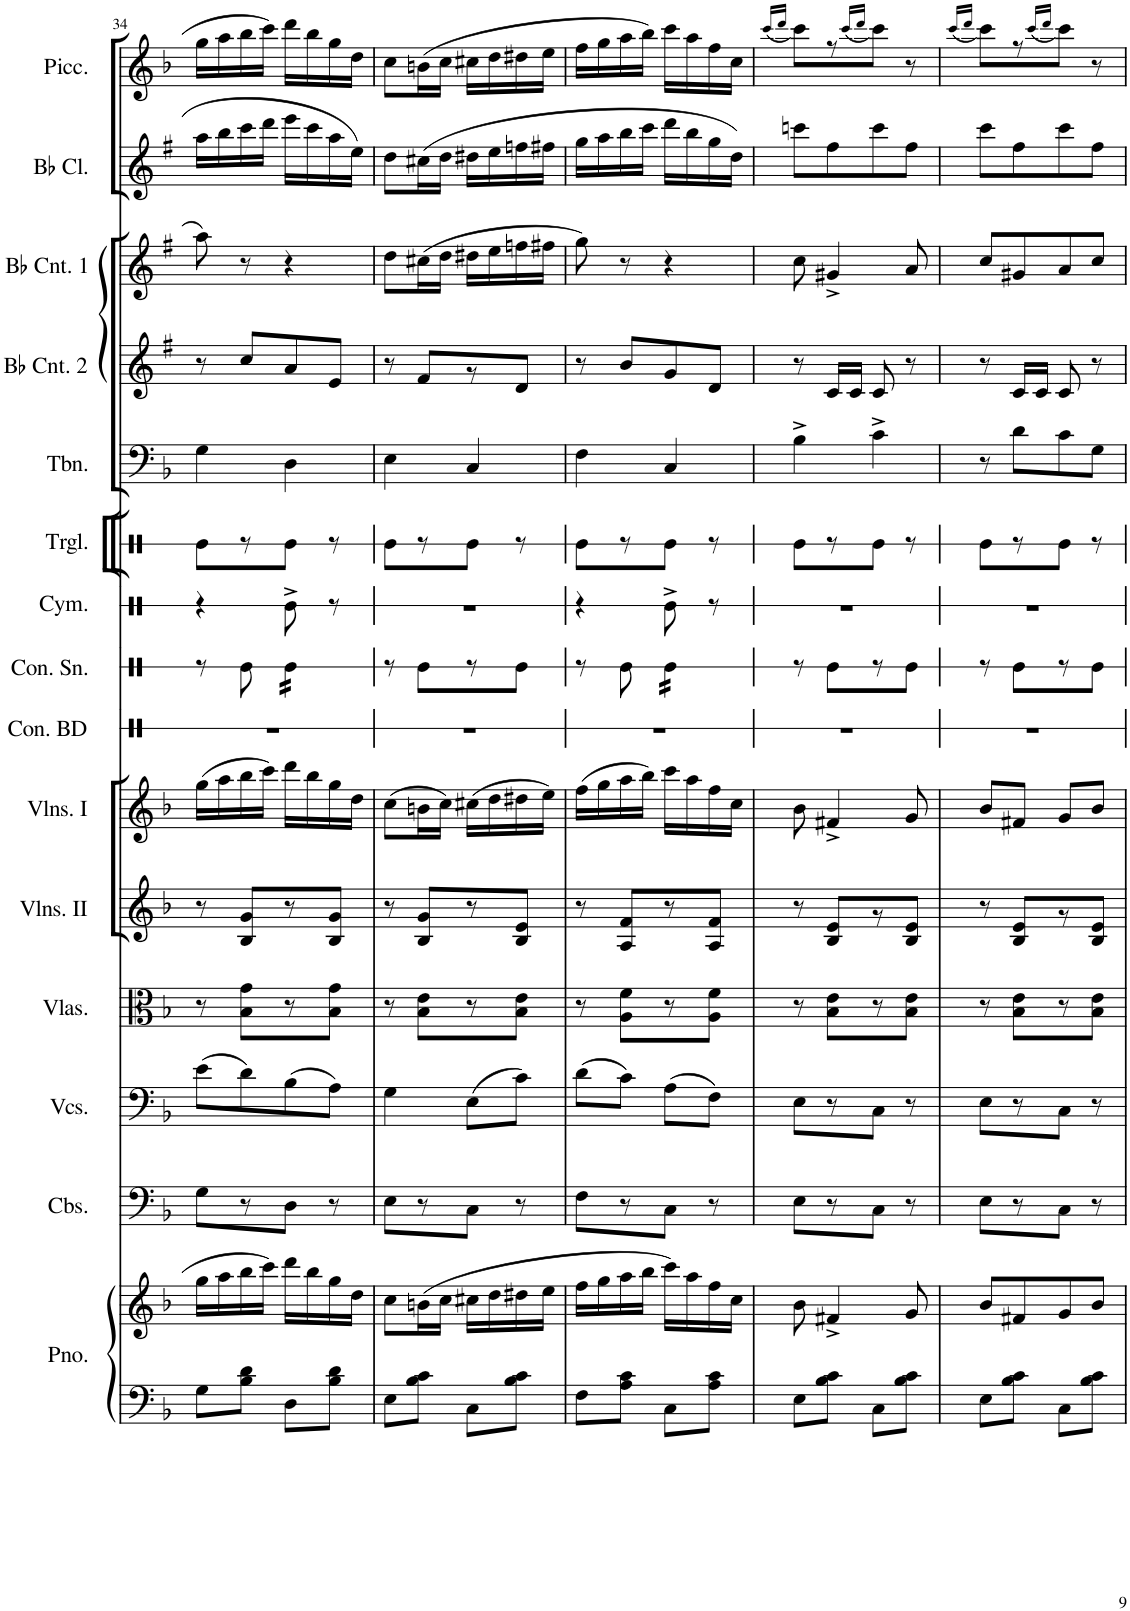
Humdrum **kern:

**kern	**kern	**kern	**kern	**kern	**kern	**kern	**kern	**kern	**kern	**kern	**kern	**kern	**kern	**kern	**kern
*part15	*part15	*part14	*part13	*part12	*part11	*part10	*part9	*part8	*part7	*part6	*part5	*part4	*part3	*part2	*part1
*staff16	*staff15	*staff14	*staff13	*staff12	*staff11	*staff10	*staff9	*staff8	*staff7	*staff6	*staff5	*staff4	*staff3	*staff2	*staff1
*I"Piano	*	*I"Contrabasses	*I"Violoncellos	*I"Violas	*I"Violins II	*I"Violins I	*I"Concert Bass Drum	*I"Concert Snare Drum	*I"Cymbal	*I"Triangle	*I"Trombone	*I"Bb Cornet 2	*I"Bb Cornet 1	*I"Bb Clarinet	*I"Piccolo
*I'Pno.	*	*I'Cbs.	*I'Vcs.	*I'Vlas.	*I'Vlns. II	*I'Vlns. I	*I'Con. BD	*I'Con. Sn.	*I'Cym.	*I'Trgl.	*I'Tbn.	*I'Bb Cnt. 2	*I'Bb Cnt. 1	*I'Bb Cl.	*I'Picc.
!!LO:PB:g=z
*clefF4	*clefG2	*clefF4	*clefF4	*clefC3	*clefG2	*clefG2	*clefX	*clefX	*clefX	*clefX	*clefF4	*clefG2	*clefG2	*clefG2	*clefG2
*	*	*Trd7c12	*	*	*	*	*	*	*	*	*	*Trd1c2	*Trd1c2	*Trd1c2	*Trd-7c-12
*k[b-]	*k[b-]	*k[b-]	*k[b-]	*k[b-]	*k[b-]	*k[b-]	*k[]	*k[]	*k[]	*k[]	*k[b-]	*k[f#]	*k[f#]	*k[f#]	*k[b-]
*M2/4	*M2/4	*M2/4	*M2/4	*M2/4	*M2/4	*M2/4	*M2/4	*M2/4	*M2/4	*M2/4	*M2/4	*M2/4	*M2/4	*M2/4	*M2/4
=34	=34	=34	=34	=34	=34	=34	=34	=34	=34	=34	=34	=34	=34	=34	=34
8G\L	16gg\LL	8G\L	(8e\L	8r	8r	(16gg\LL	2r	8r	4r	8Re\L	4G\	8r	8aa\	16aa\LL	16gg\LL
.	16aa\	.	.	.	.	16aa\	.	.	.	.	.	.	.	16bb\	16aa\
8B-\ 8d\J	16bb-\	8r	8d\)	8B-\ 8g\L	8B-/ 8g/L	16bb-\	.	8Re\	.	8r	.	8cc/L	8r	16ccc\	16bb-\
.	16ccc\JJ	.	.	.	.	16ccc\JJ)	.	.	.	.	.	.	.	16ddd\JJ	16ccc\JJ
*	*	*	*	*	*	*	*	*tremolo	*	*	*	*	*	*	*
8D\L	16ddd\LL	8D\J	(8B-\	8r	8r	16ddd\LL	.	16Re\LL	8Re^\	8Re\J	4D\	8a/	4r	16eee\LL	16ddd\LL
.	16bb-\	.	.	.	.	16bb-\	.	16Re\	.	.	.	.	.	16ccc\	16bb-\
8B-\ 8d\J	16gg\	8r	8A\J)	8B-\ 8g\J	8B-/ 8g/J	16gg\	.	16Re\	8r	8r	.	8e/J	.	16aa\	16gg\
.	16dd\JJ	.	.	.	.	16dd\JJ	.	16Re\JJ	.	.	.	.	.	16ee\JJ	16dd\JJ
*	*	*	*	*	*	*	*	*Xtremolo	*	*	*	*	*	*	*
=35	=35	=35	=35	=35	=35	=35	=35	=35	=35	=35	=35	=35	=35	=35	=35
8E\L	8cc\L	8E\L	4G\	8r	8r	(8cc\L	2r	8r	2r	8Re\L	4E\	8r	8dd\L	8dd\L	8cc\L
8B-\ 8c\J	(16bn\L	8r	.	8B-\ 8e\L	8B-/ 8g/L	16bn\L	.	8Re\L	.	8r	.	8f#/L	(16cc#X\L	(16cc#X\L	(16bn\L
.	16cc\JJ	.	.	.	.	16cc\JJ)	.	.	.	.	.	.	16dd\JJ	16dd\JJ	16cc\JJ
8C\L	16cc#X\LL	8C\J	(8E\L	8r	8r	(16cc#X\LL	.	8r	.	8Re\J	4C/	8r	16dd#X\LL	16dd#X\LL	16cc#X\LL
.	16dd\	.	.	.	.	16dd\	.	.	.	.	.	.	16ee\	16ee\	16dd\
8B-\ 8c\J	16dd#X\	8r	8c\J)	8B-\ 8e\J	8B-/ 8e/J	16dd#X\	.	8Re\J	.	8r	.	8d/J	16ffn\	16ffn\	16dd#X\
.	16ee\JJ	.	.	.	.	16ee\JJ)	.	.	.	.	.	.	16ff#X\JJ	16ff#X\JJ	16ee\JJ
=36	=36	=36	=36	=36	=36	=36	=36	=36	=36	=36	=36	=36	=36	=36	=36
8F\L	16ff\LL	8F\L	(8d\L	8r	8r	(16ff\LL	2r	8r	4r	8Re\L	4F\	8r	8gg\)	16gg\LL	16ff\LL
.	16gg\	.	.	.	.	16gg\	.	.	.	.	.	.	.	16aa\	16gg\
8A\ 8c\J	16aa\	8r	8c\J)	8A\ 8f\L	8A/ 8f/L	16aa\	.	8Re\	.	8r	.	8b/L	8r	16bb\	16aa\
.	16bb-\JJ	.	.	.	.	16bb-\JJ)	.	.	.	.	.	.	.	16ccc\JJ	16bb-\JJ)
*	*	*	*	*	*	*	*	*tremolo	*	*	*	*	*	*	*
8C\L	16ccc\LL)	8C\J	(8A\L	8r	8r	16ccc\LL	.	16Re\LL	8Re^\	8Re\J	4C/	8g/	4r	16ddd\LL	16ccc\LL
.	16aa\	.	.	.	.	16aa\	.	16Re\	.	.	.	.	.	16bb\	16aa\
8A\ 8c\J	16ff\	8r	8F\J)	8A\ 8f\J	8A/ 8f/J	16ff\	.	16Re\	8r	8r	.	8d/J	.	16gg\	16ff\
.	16cc\JJ	.	.	.	.	16cc\JJ	.	16Re\JJ	.	.	.	.	.	16dd\JJ)	16cc\JJ
*	*	*	*	*	*	*	*	*Xtremolo	*	*	*	*	*	*	*
=37	=37	=37	=37	=37	=37	=37	=37	=37	=37	=37	=37	=37	=37	=37	=37
.	.	.	.	.	.	.	.	.	.	.	.	.	.	.	(16qccc/LL
.	.	.	.	.	.	.	.	.	.	.	.	.	.	.	16qddd/JJ
8E\L	8b-\	8E\L	8E\L	8r	8r	8b-\	2r	8r	2r	8Re\L	4B-^\	8r	8cc\	8cccn\L	8ccc\L)
8B-\ 8c\J	4f#X^/	8r	8r	8B-\ 8e\L	8B-/ 8e/L	4f#X^/	.	8Re\L	.	8r	.	16c/LL	4g#X^/	8ff#\	8r
.	.	.	.	.	.	.	.	.	.	.	.	16c/JJ	.	.	.
.	.	.	.	.	.	.	.	.	.	.	.	.	.	.	(16qccc/LL
.	.	.	.	.	.	.	.	.	.	.	.	.	.	.	16qddd/JJ
8C\L	.	8C\J	8C\J	8r	8r	.	.	8r	.	8Re\J	4c^\	8c/	.	8ccc\	8ccc\J)
8B-\ 8c\J	8g/	8r	8r	8B-\ 8e\J	8B-/ 8e/J	8g/	.	8Re\J	.	8r	.	8r	8a/	8ff#\J	8r
=38	=38	=38	=38	=38	=38	=38	=38	=38	=38	=38	=38	=38	=38	=38	=38
.	.	.	.	.	.	.	.	.	.	.	.	.	.	.	(16qccc/LL
.	.	.	.	.	.	.	.	.	.	.	.	.	.	.	16qddd/JJ
8E\L	8b-/L	8E\L	8E\L	8r	8r	8b-/L	2r	8r	2r	8Re\L	8r	8r	8cc/L	8ccc\L	8ccc\L)
8B-\ 8c\J	8f#X/	8r	8r	8B-\ 8e\L	8B-/ 8e/L	8f#X/J	.	8Re\L	.	8r	8d\L	16c/LL	8g#X/	8ff#\	8r
.	.	.	.	.	.	.	.	.	.	.	.	16c/JJ	.	.	.
.	.	.	.	.	.	.	.	.	.	.	.	.	.	.	(16qccc/LL
.	.	.	.	.	.	.	.	.	.	.	.	.	.	.	16qddd/JJ
8C\L	8g/	8C\J	8C\J	8r	8r	8g/L	.	8r	.	8Re\J	8c\	8c/	8a/	8ccc\	8ccc\J)
8B-\ 8c\J	8b-/J	8r	8r	8B-\ 8e\J	8B-/ 8e/J	8b-/J	.	8Re\J	.	8r	8G\J	8r	8cc/J	8ff#\J	8r
=	=	=	=	=	=	=	=	=	=	=	=	=	=	=	=
*-	*-	*-	*-	*-	*-	*-	*-	*-	*-	*-	*-	*-	*-	*-	*-
